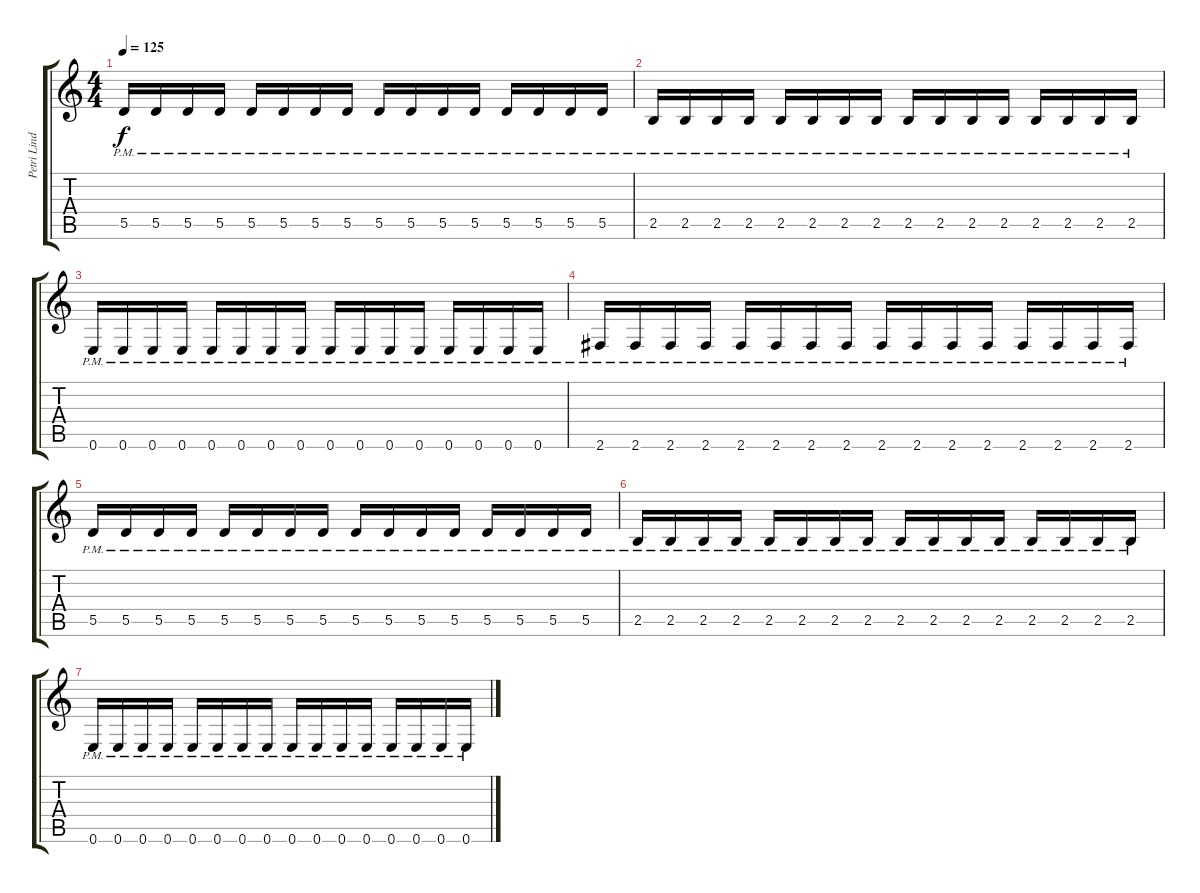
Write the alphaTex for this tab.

\track ("Petri Lindroos" "Petri Lind") {instrument distortionguitar}
\staff {score tabs}
\tuning (E4 B3 G3 D3 A2 E2) {hide}
\ts (4 4)
\tempo 125
\clef g2
\ks c
5.5{pm}.16{dy f} 5.5{pm}.16 5.5{pm}.16 5.5{pm}.16 5.5{pm}.16 5.5{pm}.16 5.5{pm}.16 5.5{pm}.16 5.5{pm}.16 5.5{pm}.16 5.5{pm}.16 5.5{pm}.16 5.5{pm}.16 5.5{pm}.16 5.5{pm}.16 5.5{pm}.16 |
2.5{pm}.16 2.5{pm}.16 2.5{pm}.16 2.5{pm}.16 2.5{pm}.16 2.5{pm}.16 2.5{pm}.16 2.5{pm}.16 2.5{pm}.16 2.5{pm}.16 2.5{pm}.16 2.5{pm}.16 2.5{pm}.16 2.5{pm}.16 2.5{pm}.16 2.5{pm}.16 |
0.6{pm}.16 0.6{pm}.16 0.6{pm}.16 0.6{pm}.16 0.6{pm}.16 0.6{pm}.16 0.6{pm}.16 0.6{pm}.16 0.6{pm}.16 0.6{pm}.16 0.6{pm}.16 0.6{pm}.16 0.6{pm}.16 0.6{pm}.16 0.6{pm}.16 0.6{pm}.16 |
2.6{pm}.16 2.6{pm}.16 2.6{pm}.16 2.6{pm}.16 2.6{pm}.16 2.6{pm}.16 2.6{pm}.16 2.6{pm}.16 2.6{pm}.16 2.6{pm}.16 2.6{pm}.16 2.6{pm}.16 2.6{pm}.16 2.6{pm}.16 2.6{pm}.16 2.6{pm}.16 |
5.5{pm}.16 5.5{pm}.16 5.5{pm}.16 5.5{pm}.16 5.5{pm}.16 5.5{pm}.16 5.5{pm}.16 5.5{pm}.16 5.5{pm}.16 5.5{pm}.16 5.5{pm}.16 5.5{pm}.16 5.5{pm}.16 5.5{pm}.16 5.5{pm}.16 5.5{pm}.16 |
2.5{pm}.16 2.5{pm}.16 2.5{pm}.16 2.5{pm}.16 2.5{pm}.16 2.5{pm}.16 2.5{pm}.16 2.5{pm}.16 2.5{pm}.16 2.5{pm}.16 2.5{pm}.16 2.5{pm}.16 2.5{pm}.16 2.5{pm}.16 2.5{pm}.16 2.5{pm}.16 |
0.6{pm}.16 0.6{pm}.16 0.6{pm}.16 0.6{pm}.16 0.6{pm}.16 0.6{pm}.16 0.6{pm}.16 0.6{pm}.16 0.6{pm}.16 0.6{pm}.16 0.6{pm}.16 0.6{pm}.16 0.6{pm}.16 0.6{pm}.16 0.6{pm}.16 0.6{pm}.16
